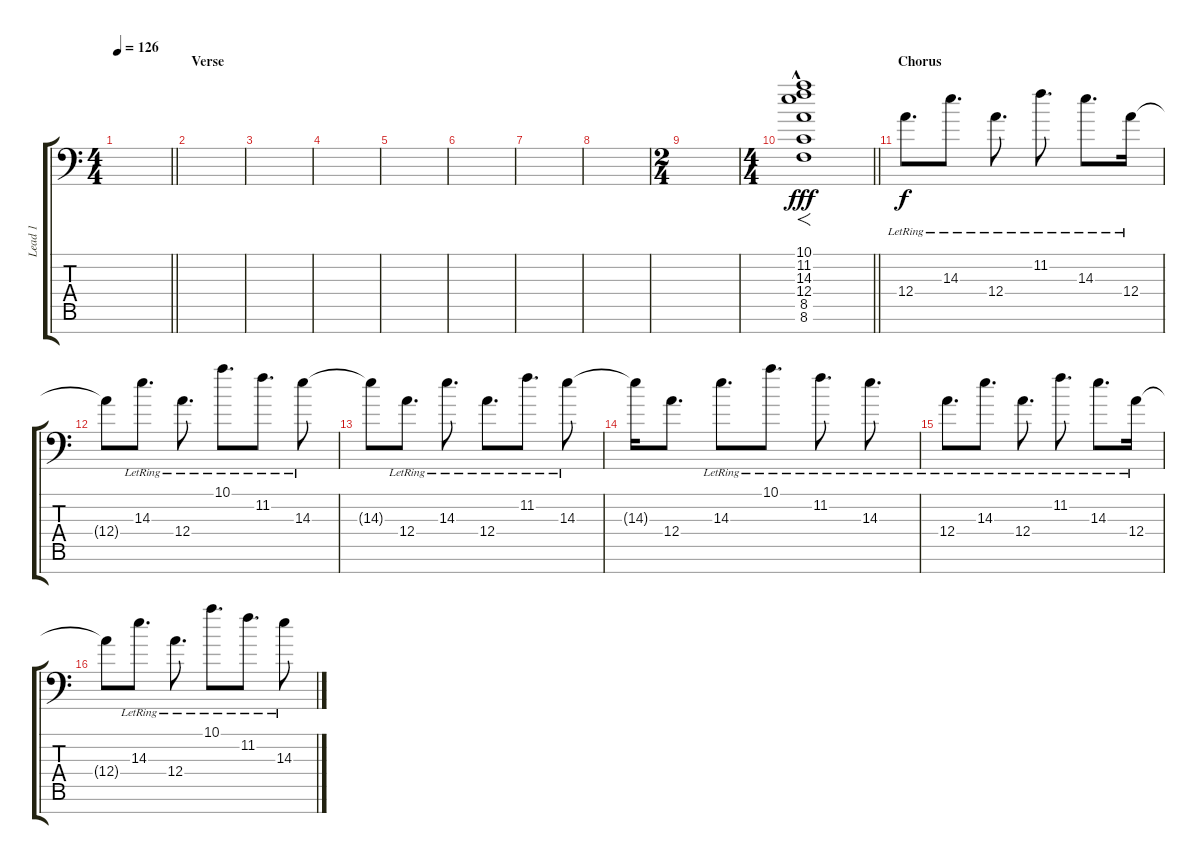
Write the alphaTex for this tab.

\track ("Lead 1" "Lead 1") {instrument overdrivenguitar}
\staff {score tabs}
\tuning (B3 Gb3 D3 A2 E2 A1 E1) {hide}
\ts (4 4)
\tempo 126
\clef f4
\barLineRight lightlight
\ks aminor
|
\section ("" "Verse")
|
|
|
|
|
|
|
\ts (2 4)
\ks c
|
\ts (4 4)
\barLineRight lightlight
(10.1{hac} 11.2{hac} 14.3{hac} 12.4{hac} 8.5{hac} 8.6{hac}).1{f dy fff} |
\section ("" "Chorus")
\ks aminor
12.4{lr}.8{d dy f volume 13 instrument electricguitarclean} 14.3{lr}.8{d} 12.4{lr}.8{d} 11.2{lr}.8{d} 14.3{lr}.8{d} 12.4{lr}.16 |
12.4{t}.8 14.3{lr}.8{d} 12.4{lr}.8{d} 10.1{lr}.8{d} 11.2{lr}.8{d} 14.3{lr}.8 |
14.3{t}.8 12.4{lr}.8{d} 14.3{lr}.8{d} 12.4{lr}.8{d} 11.2{lr}.8{d} 14.3{lr}.8 |
14.3{t}.16 12.4.8{d} 14.3{lr}.8{d} 10.1{lr}.8{d} 11.2{lr}.8{d} 14.3{lr}.8{d} |
12.4{lr}.8{d} 14.3{lr}.8{d} 12.4{lr}.8{d} 11.2{lr}.8{d} 14.3{lr}.8{d} 12.4{lr}.16 |
12.4{t}.8 14.3{lr}.8{d} 12.4{lr}.8{d} 10.1{lr}.8{d} 11.2{lr}.8{d} 14.3{lr}.8
